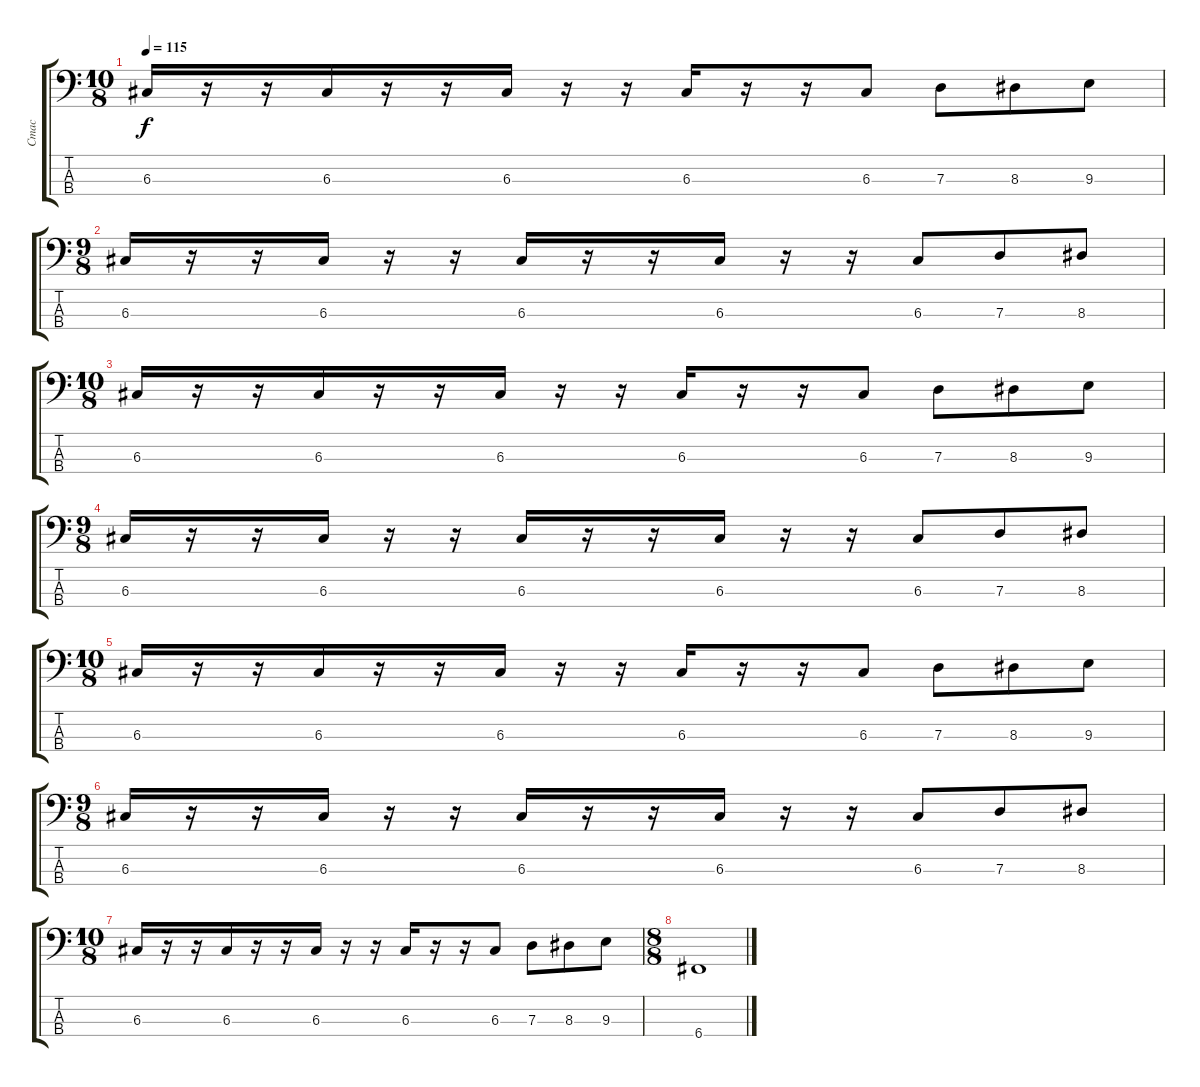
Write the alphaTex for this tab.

\track ("Стас" "Стас") {instrument electricbassfinger}
\staff {score tabs}
\tuning (F2 C2 G1 C1) {hide}
\ts (10 8)
\tempo 115
\clef f4
\ks c
6.3.16{dy f} r.16 r.16 6.3.16 r.16 r.16 6.3.16 r.16 r.16 6.3.16 r.16 r.16 6.3.8 7.3.8 8.3.8 9.3.8 |
\ts (9 8)
6.3.16 r.16 r.16 6.3.16 r.16 r.16 6.3.16 r.16 r.16 6.3.16 r.16 r.16 6.3.8 7.3.8 8.3.8 |
\ts (10 8)
6.3.16 r.16 r.16 6.3.16 r.16 r.16 6.3.16 r.16 r.16 6.3.16 r.16 r.16 6.3.8 7.3.8 8.3.8 9.3.8 |
\ts (9 8)
6.3.16 r.16 r.16 6.3.16 r.16 r.16 6.3.16 r.16 r.16 6.3.16 r.16 r.16 6.3.8 7.3.8 8.3.8 |
\ts (10 8)
6.3.16 r.16 r.16 6.3.16 r.16 r.16 6.3.16 r.16 r.16 6.3.16 r.16 r.16 6.3.8 7.3.8 8.3.8 9.3.8 |
\ts (9 8)
6.3.16 r.16 r.16 6.3.16 r.16 r.16 6.3.16 r.16 r.16 6.3.16 r.16 r.16 6.3.8 7.3.8 8.3.8 |
\ts (10 8)
6.3.16 r.16 r.16 6.3.16 r.16 r.16 6.3.16 r.16 r.16 6.3.16 r.16 r.16 6.3.8 7.3.8 8.3.8 9.3.8 |
\ts (8 8)
6.4.1
